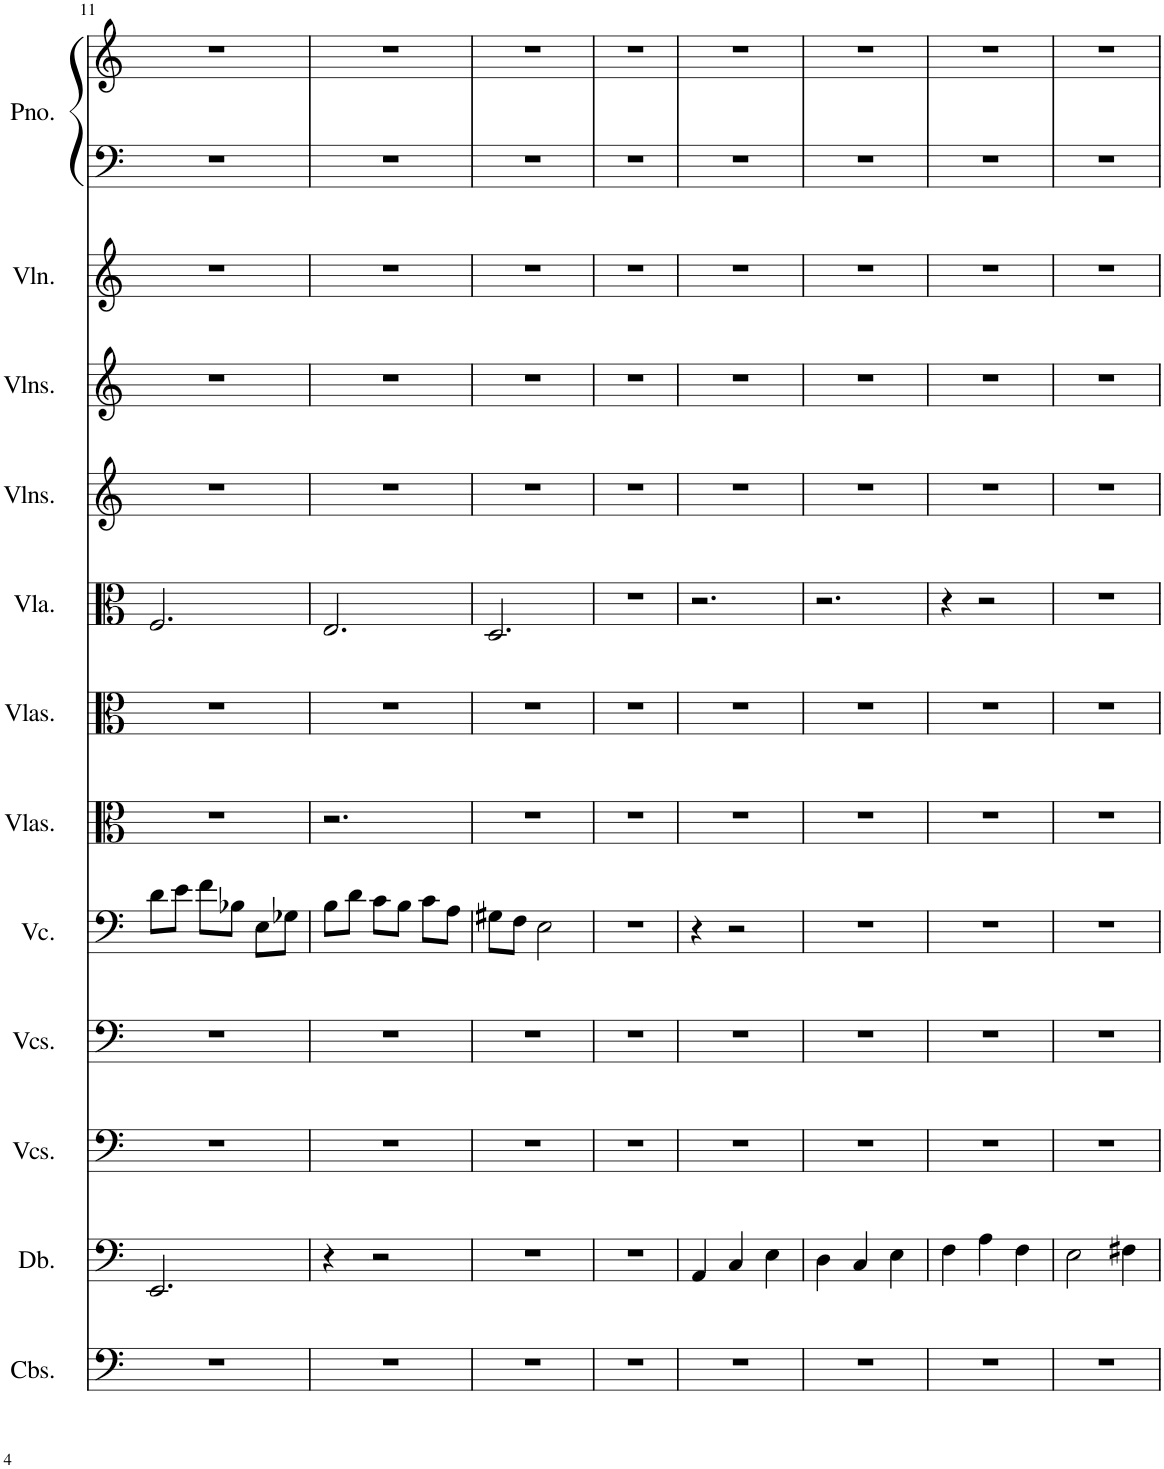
**kern	**kern	**kern	**kern	**kern	**kern	**kern	**kern	**kern	**kern	**kern	**kern	**kern
*part12	*part11	*part10	*part9	*part8	*part7	*part6	*part5	*part4	*part3	*part2	*part1	*part1
*staff13	*staff12	*staff11	*staff10	*staff9	*staff8	*staff7	*staff6	*staff5	*staff4	*staff3	*staff2	*staff1
*I"Contrabasses	*I"Double Bass	*I"Violoncellos	*I"Violoncellos	*I"Violoncello	*I"Violas	*I"Violas	*I"Viola	*I"Violins	*I"Violins	*I"Violins	*I"Grand Piano	*
*I'Cbs.	*I'Db.	*I'Vcs.	*I'Vcs.	*I'Vc.	*I'Vlas.	*I'Vlas.	*I'Vla.	*I'Vlns.	*I'Vlns.	*I'Vlns.	*I'Pno.	*
!!LO:PB:g=z
*clefF4	*clefF4	*clefF4	*clefF4	*clefF4	*clefC3	*clefC3	*clefC3	*clefG2	*clefG2	*clefG2	*clefF4	*clefG2
*Trd7c12	*Trd7c12	*	*	*	*	*	*	*	*	*	*	*
*k[]	*k[]	*k[]	*k[]	*k[]	*k[]	*k[]	*k[]	*k[]	*k[]	*k[]	*k[]	*k[]
*M3/4	*M3/4	*M3/4	*M3/4	*M3/4	*M3/4	*M3/4	*M3/4	*M3/4	*M3/4	*M3/4	*M3/4	*M3/4
=11	=11	=11	=11	=11	=11	=11	=11	=11	=11	=11	=11	=11
2.r	2.EE/	2.r	2.r	8d\L	2.r	2.r	2.F/	2.r	2.r	2.r	2.r	2.r
.	.	.	.	8e\J	.	.	.	.	.	.	.	.
.	.	.	.	8f\L	.	.	.	.	.	.	.	.
.	.	.	.	8B-X\J	.	.	.	.	.	.	.	.
.	.	.	.	8E\L	.	.	.	.	.	.	.	.
.	.	.	.	8G-X\J	.	.	.	.	.	.	.	.
=12	=12	=12	=12	=12	=12	=12	=12	=12	=12	=12	=12	=12
2.r	4r	2.r	2.r	8B\L	2.r	2.r	2.E/	2.r	2.r	2.r	2.r	2.r
.	.	.	.	8d\J	.	.	.	.	.	.	.	.
.	2r	.	.	8c\L	.	.	.	.	.	.	.	.
.	.	.	.	8B\J	.	.	.	.	.	.	.	.
.	.	.	.	8c\L	.	.	.	.	.	.	.	.
.	.	.	.	8A\J	.	.	.	.	.	.	.	.
=13	=13	=13	=13	=13	=13	=13	=13	=13	=13	=13	=13	=13
2.r	2.r	2.r	2.r	8G#X\L	2.r	2.r	2.D/	2.r	2.r	2.r	2.r	2.r
.	.	.	.	8F\J	.	.	.	.	.	.	.	.
.	.	.	.	2E\	.	.	.	.	.	.	.	.
=14	=14	=14	=14	=14	=14	=14	=14	=14	=14	=14	=14	=14
2.r	2.r	2.r	2.r	2.r	2.r	2.r	2.r	2.r	2.r	2.r	2.r	2.r
=15	=15	=15	=15	=15	=15	=15	=15	=15	=15	=15	=15	=15
2.r	4AA/	2.r	2.r	4r	2.r	2.r	2.r	2.r	2.r	2.r	2.r	2.r
.	4C/	.	.	2r	.	.	.	.	.	.	.	.
.	4E\	.	.	.	.	.	.	.	.	.	.	.
=16	=16	=16	=16	=16	=16	=16	=16	=16	=16	=16	=16	=16
2.r	4D\	2.r	2.r	2.r	2.r	2.r	2.r	2.r	2.r	2.r	2.r	2.r
.	4C/	.	.	.	.	.	.	.	.	.	.	.
.	4E\	.	.	.	.	.	.	.	.	.	.	.
=17	=17	=17	=17	=17	=17	=17	=17	=17	=17	=17	=17	=17
2.r	4F\	2.r	2.r	2.r	2.r	2.r	4r	2.r	2.r	2.r	2.r	2.r
.	4A\	.	.	.	.	.	2r	.	.	.	.	.
.	4F\	.	.	.	.	.	.	.	.	.	.	.
=18	=18	=18	=18	=18	=18	=18	=18	=18	=18	=18	=18	=18
2.r	2E\	2.r	2.r	2.r	2.r	2.r	2.r	2.r	2.r	2.r	2.r	2.r
.	4F#X\	.	.	.	.	.	.	.	.	.	.	.
=	=	=	=	=	=	=	=	=	=	=	=	=
*-	*-	*-	*-	*-	*-	*-	*-	*-	*-	*-	*-	*-
